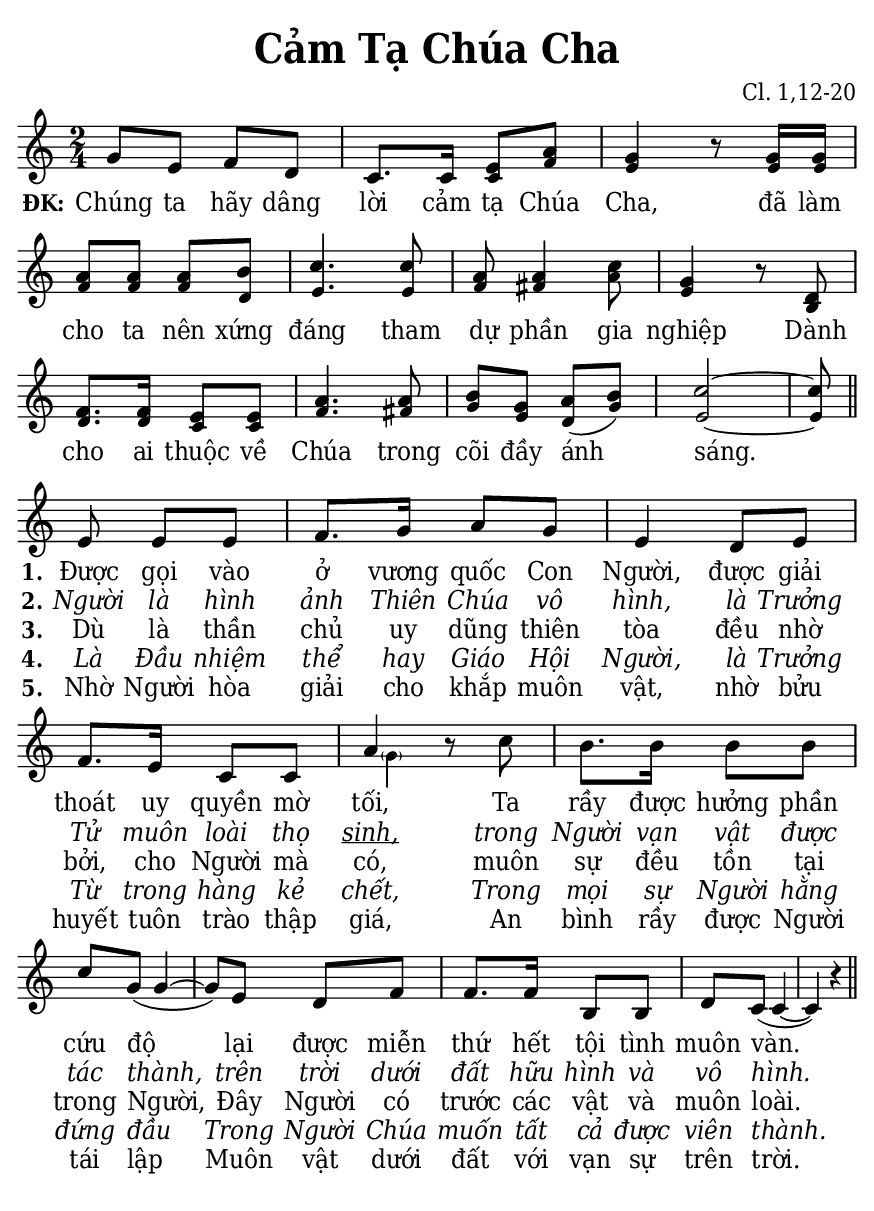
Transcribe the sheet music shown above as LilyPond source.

% Cài đặt chung\
\version "2.22.1"
\include "english.ly"

\header {
  title = \markup { \fontsize #1 "Cảm Tạ Chúa Cha" }
  composer = "Cl. 1,12-20"
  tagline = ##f
}

% Nhạc phiên khúc
nhacPhienKhucSop = \relative c'' {
  g8 e f d |
  c8. c16 e8 a |
  g4 r8 g16 g |
  a8 a a b |
  c4. c8 |
  a a4 c8 |
  g4 r8 d |
  f8. f16 e8 e |
  a4. a8 |
  b g a (b) |
  c2 ~ |
  c8 \bar "||" \break
  
  e,8 e e |
  f8. g16 a8 g |
  e4 d8 e |
  f8. e16 c8 c |
  <<
    {
      \voiceOne
      a'4
    }
    \new Voice = "splitpart" {
      \voiceTwo
      \once \override NoteColumn.force-hshift = #1.5
      \tweak font-size #-2
      \parenthesize
      g
    }
  >>
  \oneVoice
  r8 c |
  b8. b16 b8 b |
  c g ( g4 ^~ |
  g8) e d f |
  f8. f16 b,8 b |
  d c (c4 _~ |
  c) r \bar "||"
}

nhacPhienKhucAlto = \relative c'' {
  g8 e f d |
  c8. c16 c8 f |
  e4 r8 e16 e |
  f8 f f d |
  e4. e8 |
  f fs4 a8 |
  e4 r8 b |
  d8. d16 c8 c |
  f4. fs8 |
  g8 e d (g) |
  e2 ~ |
  e8
}

% Lời phiên khúc
loiPhienKhucSop = \lyrics {
  \set stanza = "ĐK:"
  Chúng ta hãy dâng lời cảm tạ Chúa Cha,
  đã làm cho ta nên xứng đáng tham dự phần gia nghiệp
  Dành cho ai thuộc về Chúa trong cõi đầy ánh sáng.
  <<
    {
      \set stanza = "1."
      Được gọi vào ở vương quốc Con Người,
      được giải thoát uy quyền mờ tối,
      Ta rầy được hưởng phần cứu độ
      lại được miễn thứ hết tội tình muôn vàn.
    }
    \new Lyrics {
	    \set associatedVoice = "beSop"
	    \set stanza = "2."
      \override Lyrics.LyricText.font-shape = #'italic
	    Người là hình ảnh Thiên Chúa vô hình,
	    là Trưởng Tử muôn loài thọ
	    \markup { \italic \underline "sinh," }
	    trong Người vạn vật được tác thành,
	    trên trời dưới đất hữu hình và vô hình.
    }
    \new Lyrics {
	    \set associatedVoice = "beSop"
	    \set stanza = "3."
	    Dù là thần chủ uy dũng thiên tòa đều nhờ bởi,
	    cho Người mà có,
	    muôn sự đều tồn tại trong Người,
	    Đây Người có trước các vật và muôn loài.
    }
    \new Lyrics {
	    \set associatedVoice = "beSop"
	    \set stanza = "4."
      \override Lyrics.LyricText.font-shape = #'italic
	    Là Đầu nhiệm thể hay Giáo Hội Người,
	    là Trưởng Từ trong hàng kẻ chết,
	    Trong mọi sự Người hằng đứng đầu
	    Trong Người Chúa muốn tất cả được viên thành.
    }
    \new Lyrics {
	    \set associatedVoice = "beSop"
	    \set stanza = "5."
	    Nhờ Người hòa giải cho khắp muôn vật,
	    nhờ bửu huyết tuôn trào thập giá,
	    An bình rầy được Người tái lập
	    Muôn vật dưới đất với vạn sự trên trời.
    }
  >>
}

% Dàn trang
\paper {
  #(set-paper-size "a5")
  top-margin = 3\mm
  bottom-margin = 3\mm
  left-margin = 3\mm
  right-margin = 3\mm
  indent = #0
  #(define fonts
	 (make-pango-font-tree "Deja Vu Serif Condensed"
	 		       "Deja Vu Serif Condensed"
			       "Deja Vu Serif Condensed"
			       (/ 20 20)))
  print-page-number = ##f
}

TongNhip = {
  \key c \major \time 2/4
  \set Timing.beamExceptions = #'()
  \set Timing.baseMoment = #(ly:make-moment 1/4)
}

% Đổi kích thước nốt cho bè phụ
notBePhu =
#(define-music-function (font-size music) (number? ly:music?)
   (for-some-music
     (lambda (m)
       (if (music-is-of-type? m 'rhythmic-event)
           (begin
             (set! (ly:music-property m 'tweaks)
                   (cons `(font-size . ,font-size)
                         (ly:music-property m 'tweaks)))
             #t)
           #f))
     music)
   music)

\score {
  \new ChoirStaff <<
    \new Staff \with {
        \consists "Merge_rests_engraver"
        printPartCombineTexts = ##f
      }
      <<
      \new Voice \TongNhip \partCombine 
        \nhacPhienKhucSop
        \notBePhu -1 { \nhacPhienKhucAlto }
      \new NullVoice = beSop \nhacPhienKhucSop
      \new Lyrics \lyricsto beSop \loiPhienKhucSop
      >>
  >>
  \layout {
    \override Lyrics.LyricSpace.minimum-distance = #1
    \override Score.BarNumber.break-visibility = ##(#f #f #f)
    \override Score.SpacingSpanner.uniform-stretching = ##t
  } 
}
